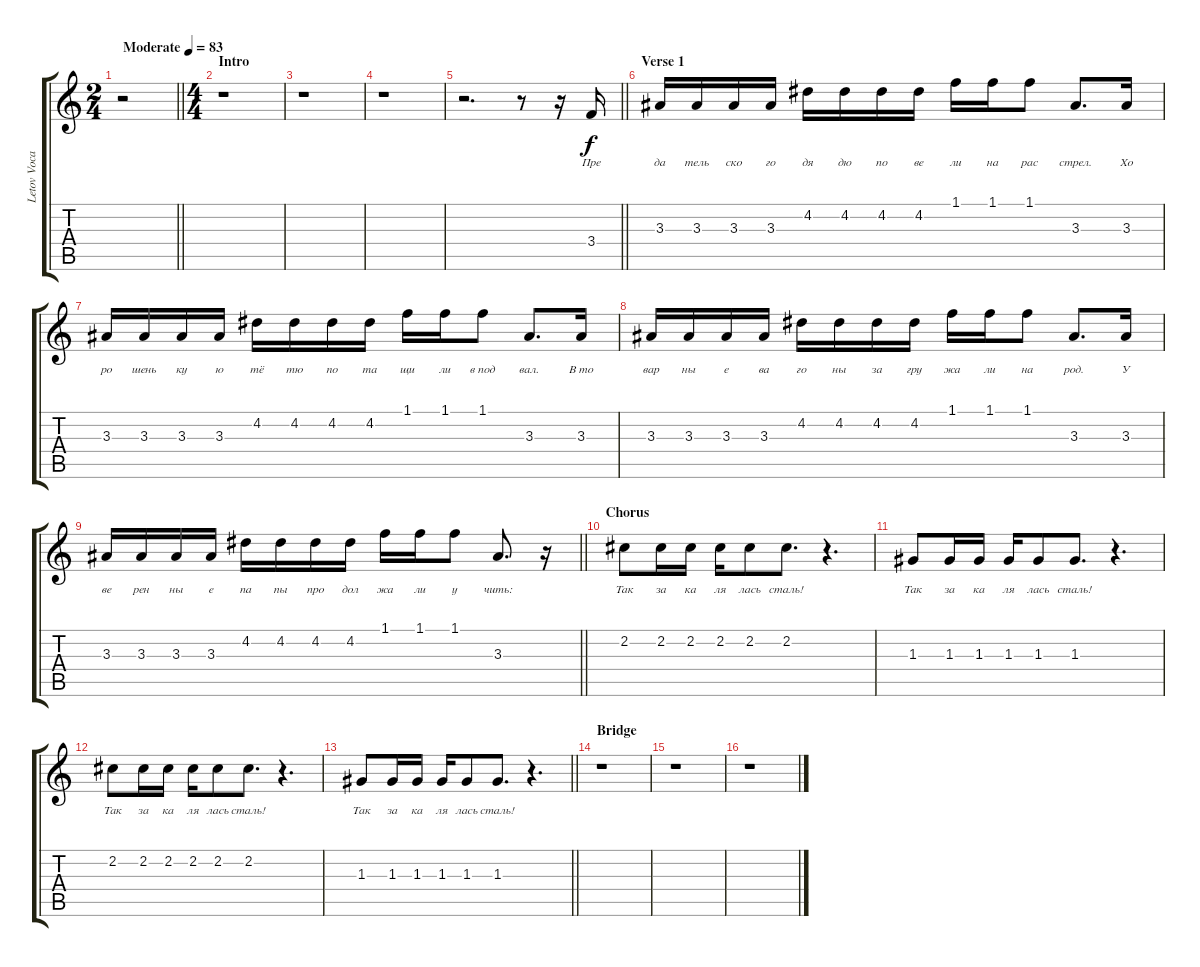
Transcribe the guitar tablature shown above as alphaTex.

\track ("Letov Vocals" "Letov Voca") {instrument contrabass}
\staff {score tabs}
\tuning (E4 B3 G3 D3 A2 E2) {hide}
\ts (2 4)
\tempo (83 "Moderate")
\clef g2
\barLineRight lightlight
\ks c
r.2{dy f instrument contrabass} |
\ts (4 4)
\section ("" "Intro")
r.1 |
r.1 |
r.1 |
\barLineRight lightlight
r.2{d} r.8 r.16 3.4.16{lyrics (0 "Пре") lyrics (1 "") lyrics (2 "") lyrics (3 "") lyrics (4 "")} |
\section ("" "Verse 1")
3.3.16{lyrics (0 "да") lyrics (1 "") lyrics (2 "") lyrics (3 "") lyrics (4 "")} 3.3.16{lyrics (0 "тель") lyrics (1 "") lyrics (2 "") lyrics (3 "") lyrics (4 "")} 3.3.16{lyrics (0 "ско") lyrics (1 "") lyrics (2 "") lyrics (3 "") lyrics (4 "")} 3.3.16{lyrics (0 "го") lyrics (1 "") lyrics (2 "") lyrics (3 "") lyrics (4 "")} 4.2.16{lyrics (0 "дя") lyrics (1 "") lyrics (2 "") lyrics (3 "") lyrics (4 "")} 4.2.16{lyrics (0 "дю") lyrics (1 "") lyrics (2 "") lyrics (3 "") lyrics (4 "")} 4.2.16{lyrics (0 "по") lyrics (1 "") lyrics (2 "") lyrics (3 "") lyrics (4 "")} 4.2.16{lyrics (0 "ве") lyrics (1 "") lyrics (2 "") lyrics (3 "") lyrics (4 "")} 1.1.16{lyrics (0 "ли") lyrics (1 "") lyrics (2 "") lyrics (3 "") lyrics (4 "")} 1.1.16{lyrics (0 "на") lyrics (1 "") lyrics (2 "") lyrics (3 "") lyrics (4 "")} 1.1.8{lyrics (0 "рас") lyrics (1 "") lyrics (2 "") lyrics (3 "") lyrics (4 "")} 3.3.8{d lyrics (0 "стрел.") lyrics (1 "") lyrics (2 "") lyrics (3 "") lyrics (4 "")} 3.3.16{lyrics (0 "Хо") lyrics (1 "") lyrics (2 "") lyrics (3 "") lyrics (4 "")} |
3.3.16{lyrics (0 "ро") lyrics (1 "") lyrics (2 "") lyrics (3 "") lyrics (4 "")} 3.3.16{lyrics (0 "шень") lyrics (1 "") lyrics (2 "") lyrics (3 "") lyrics (4 "")} 3.3.16{lyrics (0 "ку") lyrics (1 "") lyrics (2 "") lyrics (3 "") lyrics (4 "")} 3.3.16{lyrics (0 "ю") lyrics (1 "") lyrics (2 "") lyrics (3 "") lyrics (4 "")} 4.2.16{lyrics (0 "тё") lyrics (1 "") lyrics (2 "") lyrics (3 "") lyrics (4 "")} 4.2.16{lyrics (0 "тю") lyrics (1 "") lyrics (2 "") lyrics (3 "") lyrics (4 "")} 4.2.16{lyrics (0 "по") lyrics (1 "") lyrics (2 "") lyrics (3 "") lyrics (4 "")} 4.2.16{lyrics (0 "та") lyrics (1 "") lyrics (2 "") lyrics (3 "") lyrics (4 "")} 1.1.16{lyrics (0 "щи") lyrics (1 "") lyrics (2 "") lyrics (3 "") lyrics (4 "")} 1.1.16{lyrics (0 "ли") lyrics (1 "") lyrics (2 "") lyrics (3 "") lyrics (4 "")} 1.1.8{lyrics (0 "в под") lyrics (1 "") lyrics (2 "") lyrics (3 "") lyrics (4 "")} 3.3.8{d lyrics (0 "вал.") lyrics (1 "") lyrics (2 "") lyrics (3 "") lyrics (4 "")} 3.3.16{lyrics (0 "В то") lyrics (1 "") lyrics (2 "") lyrics (3 "") lyrics (4 "")} |
3.3.16{lyrics (0 "вар") lyrics (1 "") lyrics (2 "") lyrics (3 "") lyrics (4 "")} 3.3.16{lyrics (0 "ны") lyrics (1 "") lyrics (2 "") lyrics (3 "") lyrics (4 "")} 3.3.16{lyrics (0 "е") lyrics (1 "") lyrics (2 "") lyrics (3 "") lyrics (4 "")} 3.3.16{lyrics (0 "ва") lyrics (1 "") lyrics (2 "") lyrics (3 "") lyrics (4 "")} 4.2.16{lyrics (0 "го") lyrics (1 "") lyrics (2 "") lyrics (3 "") lyrics (4 "")} 4.2.16{lyrics (0 "ны") lyrics (1 "") lyrics (2 "") lyrics (3 "") lyrics (4 "")} 4.2.16{lyrics (0 "за") lyrics (1 "") lyrics (2 "") lyrics (3 "") lyrics (4 "")} 4.2.16{lyrics (0 "гру") lyrics (1 "") lyrics (2 "") lyrics (3 "") lyrics (4 "")} 1.1.16{lyrics (0 "жа") lyrics (1 "") lyrics (2 "") lyrics (3 "") lyrics (4 "")} 1.1.16{lyrics (0 "ли") lyrics (1 "") lyrics (2 "") lyrics (3 "") lyrics (4 "")} 1.1.8{lyrics (0 "на") lyrics (1 "") lyrics (2 "") lyrics (3 "") lyrics (4 "")} 3.3.8{d lyrics (0 "род.") lyrics (1 "") lyrics (2 "") lyrics (3 "") lyrics (4 "")} 3.3.16{lyrics (0 "У") lyrics (1 "") lyrics (2 "") lyrics (3 "") lyrics (4 "")} |
\barLineRight lightlight
3.3.16{lyrics (0 "ве") lyrics (1 "") lyrics (2 "") lyrics (3 "") lyrics (4 "")} 3.3.16{lyrics (0 "рен") lyrics (1 "") lyrics (2 "") lyrics (3 "") lyrics (4 "")} 3.3.16{lyrics (0 "ны") lyrics (1 "") lyrics (2 "") lyrics (3 "") lyrics (4 "")} 3.3.16{lyrics (0 "е") lyrics (1 "") lyrics (2 "") lyrics (3 "") lyrics (4 "")} 4.2.16{lyrics (0 "па") lyrics (1 "") lyrics (2 "") lyrics (3 "") lyrics (4 "")} 4.2.16{lyrics (0 "пы") lyrics (1 "") lyrics (2 "") lyrics (3 "") lyrics (4 "")} 4.2.16{lyrics (0 "про") lyrics (1 "") lyrics (2 "") lyrics (3 "") lyrics (4 "")} 4.2.16{lyrics (0 "дол") lyrics (1 "") lyrics (2 "") lyrics (3 "") lyrics (4 "")} 1.1.16{lyrics (0 "жа") lyrics (1 "") lyrics (2 "") lyrics (3 "") lyrics (4 "")} 1.1.16{lyrics (0 "ли") lyrics (1 "") lyrics (2 "") lyrics (3 "") lyrics (4 "")} 1.1.8{lyrics (0 "у") lyrics (1 "") lyrics (2 "") lyrics (3 "") lyrics (4 "")} 3.3.8{d lyrics (0 "чить:") lyrics (1 "") lyrics (2 "") lyrics (3 "") lyrics (4 "")} r.16 |
\section ("" "Chorus")
2.2.8{lyrics (0 "Так") lyrics (1 "") lyrics (2 "") lyrics (3 "") lyrics (4 "")} 2.2.16{lyrics (0 "за") lyrics (1 "") lyrics (2 "") lyrics (3 "") lyrics (4 "")} 2.2.16{lyrics (0 "ка") lyrics (1 "") lyrics (2 "") lyrics (3 "") lyrics (4 "")} 2.2.16{lyrics (0 "ля") lyrics (1 "") lyrics (2 "") lyrics (3 "") lyrics (4 "")} 2.2.8{lyrics (0 "лась") lyrics (1 "") lyrics (2 "") lyrics (3 "") lyrics (4 "")} 2.2.8{d lyrics (0 "сталь!") lyrics (1 "") lyrics (2 "") lyrics (3 "") lyrics (4 "")} r.4{d} |
1.3.8{lyrics (0 "Так") lyrics (1 "") lyrics (2 "") lyrics (3 "") lyrics (4 "")} 1.3.16{lyrics (0 "за") lyrics (1 "") lyrics (2 "") lyrics (3 "") lyrics (4 "")} 1.3.16{lyrics (0 "ка") lyrics (1 "") lyrics (2 "") lyrics (3 "") lyrics (4 "")} 1.3.16{lyrics (0 "ля") lyrics (1 "") lyrics (2 "") lyrics (3 "") lyrics (4 "")} 1.3.8{lyrics (0 "лась") lyrics (1 "") lyrics (2 "") lyrics (3 "") lyrics (4 "")} 1.3.8{d lyrics (0 "сталь!") lyrics (1 "") lyrics (2 "") lyrics (3 "") lyrics (4 "")} r.4{d} |
2.2.8{lyrics (0 "Так") lyrics (1 "") lyrics (2 "") lyrics (3 "") lyrics (4 "")} 2.2.16{lyrics (0 "за") lyrics (1 "") lyrics (2 "") lyrics (3 "") lyrics (4 "")} 2.2.16{lyrics (0 "ка") lyrics (1 "") lyrics (2 "") lyrics (3 "") lyrics (4 "")} 2.2.16{lyrics (0 "ля") lyrics (1 "") lyrics (2 "") lyrics (3 "") lyrics (4 "")} 2.2.8{lyrics (0 "лась") lyrics (1 "") lyrics (2 "") lyrics (3 "") lyrics (4 "")} 2.2.8{d lyrics (0 "сталь!") lyrics (1 "") lyrics (2 "") lyrics (3 "") lyrics (4 "")} r.4{d} |
\barLineRight lightlight
1.3.8{lyrics (0 "Так") lyrics (1 "") lyrics (2 "") lyrics (3 "") lyrics (4 "")} 1.3.16{lyrics (0 "за") lyrics (1 "") lyrics (2 "") lyrics (3 "") lyrics (4 "")} 1.3.16{lyrics (0 "ка") lyrics (1 "") lyrics (2 "") lyrics (3 "") lyrics (4 "")} 1.3.16{lyrics (0 "ля") lyrics (1 "") lyrics (2 "") lyrics (3 "") lyrics (4 "")} 1.3.8{lyrics (0 "лась") lyrics (1 "") lyrics (2 "") lyrics (3 "") lyrics (4 "")} 1.3.8{d lyrics (0 "сталь!") lyrics (1 "") lyrics (2 "") lyrics (3 "") lyrics (4 "")} r.4{d} |
\section ("" "Bridge")
r.1 |
r.1 |
r.1
